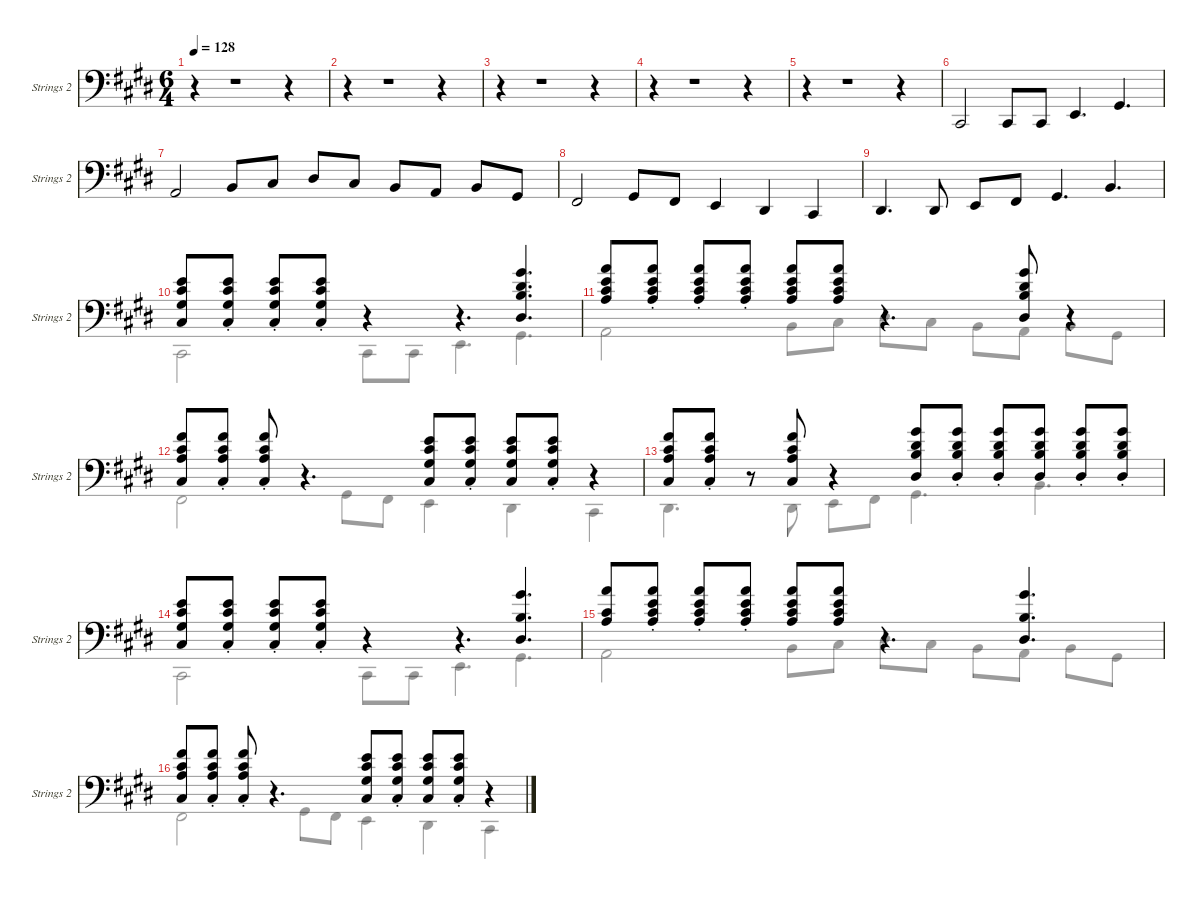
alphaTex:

\defaultSystemsLayout 4
\hideDynamics
\bracketExtendMode nobrackets
\useSystemSignSeparator
\singleTrackTrackNamePolicy allsystems
\multiTrackTrackNamePolicy allsystems
\firstSystemTrackNameMode fullname
\otherSystemsTrackNameMode fullname
\firstSystemTrackNameOrientation horizontal
\otherSystemsTrackNameOrientation horizontal
\track ("Strings 2" "vln.") {instrument stringensemble1}
\staff {score}
\tuning (E4 B3 G3 D3 A2 C2)
\voice
\ts (6 4)
\tempo 128
\clef f4
\ks e
r.4{dy mf beam Down} r.1{beam Down} r.4{beam Down} |
r.4{beam Down} r.1{beam Down} r.4{beam Down} |
r.4{beam Down} r.1{beam Down} r.4{beam Down} |
r.4{beam Down} r.1{beam Down} r.4{beam Down} |
r.4{beam Down} r.1{beam Down} r.4{beam Down} |
1.6{acc #}.2{beam Up} 1.6{acc #}.8{dy f beam Up} 1.6{acc #}.8{beam Up} 4.6{acc forcenatural}.4{d beam Up} 8.6{acc #}.4{d beam Up} |
0.5{acc forcenatural}.2{beam Up} 2.5{acc forcenatural}.8{beam Up} 4.5{acc #}.8{beam Up} 1.4{acc #}.8{beam Up} 4.5{acc #}.8{beam Up} 2.5{acc forcenatural}.8{beam Up} 0.5{acc forcenatural}.8{beam Up} 2.5{acc forcenatural}.8{beam Up} 8.6{acc #}.8{beam Up} |
6.6{acc #}.2{beam Up} 8.6{acc #}.8{beam Up} 6.6{acc #}.8{beam Up} 4.6{acc forcenatural}.4{beam Up} 3.6{acc #}.4{beam Up} 1.6{acc #}.4{beam Up} |
3.6{acc #}.4{d beam Up} 3.6{acc #}.8{beam Up} 4.6{acc forcenatural}.8{beam Up} 6.6{acc #}.8{beam Up} 8.6{acc #}.4{d beam Up} 2.5{acc forcenatural}.4{d beam Up} |
(5.2{acc forcenatural} 6.3{acc #} 6.4{acc #} 4.5{acc #}).8{dy mf beam Up} (5.2{st acc forcenatural} 6.3{st acc #} 6.4{st acc #} 4.5{st acc #}).8{beam Up} (5.2{st acc forcenatural} 6.3{st acc #} 6.4{st acc #} 4.5{st acc #}).8{beam Up} (5.2{st acc forcenatural} 6.3{st acc #} 6.4{st acc #} 4.5{st acc #}).8{beam Up} r.4{beam Up} r.4{d beam Up} (4.1{acc #} 4.2{acc #} 4.3{acc forcenatural} 1.4{acc #}).4{d beam Up} |
(5.1{acc forcenatural} 5.2{acc forcenatural} 6.3{acc #} 7.4{acc forcenatural}).8{beam Up} (5.1{st acc forcenatural} 5.2{st acc forcenatural} 6.3{st acc #} 7.4{st acc forcenatural}).8{beam Up} (5.1{st acc forcenatural} 5.2{st acc forcenatural} 6.3{st acc #} 7.4{st acc forcenatural}).8{beam Up} (5.1{st acc forcenatural} 5.2{st acc forcenatural} 6.3{st acc #} 7.4{st acc forcenatural}).8{beam Up} (5.1{acc forcenatural} 5.2{acc forcenatural} 6.3{acc #} 7.4{acc forcenatural}).8{beam Up} (5.1{acc forcenatural} 5.2{acc forcenatural} 6.3{acc #} 7.4{acc forcenatural}).8{beam Up} r.4{d beam Up} (4.1{acc #} 4.2{acc #} 4.3{acc forcenatural} 1.4{acc #}).8{beam Up} r.4{beam Up} |
(2.1{acc #} 2.2{acc #} 2.3{acc forcenatural} 4.5{acc #}).8{beam Up} (2.1{st acc #} 2.2{st acc #} 2.3{st acc forcenatural} 4.5{st acc #}).8{beam Up} (2.1{st acc #} 2.2{st acc #} 2.3{st acc forcenatural} 4.5{st acc #}).8{beam Up} r.4{d beam Up} (0.1{acc forcenatural} 2.2{acc #} 1.3{acc #} 4.5{acc #}).8{beam Up} (0.1{st acc forcenatural} 6.3{st acc #} 6.4{st acc #} 4.5{st acc #}).8{beam Up} (0.1{acc forcenatural} 6.3{acc #} 6.4{acc #} 4.5{acc #}).8{beam Up} (0.1{st acc forcenatural} 6.3{st acc #} 6.4{st acc #} 4.5{st acc #}).8{beam Up} r.4{beam Up} |
(2.1{acc #} 2.2{acc #} 2.3{acc forcenatural} 4.5{acc #}).8{beam Up} (2.1{st acc #} 2.2{st acc #} 2.3{st acc forcenatural} 4.5{st acc #}).8{beam Up} r.8{beam Up} (2.1{acc #} 2.2{acc #} 2.3{acc forcenatural} 4.5{acc #}).8{beam Up} r.4{beam Up} (4.1{acc #} 4.2{acc #} 4.3{acc forcenatural} 6.5{acc #}).8{beam Up} (4.1{st acc #} 4.2{st acc #} 4.3{st acc forcenatural} 6.5{st acc #}).8{beam Up} (4.1{st acc #} 4.2{st acc #} 4.3{st acc forcenatural} 6.5{st acc #}).8{beam Up} (4.1{acc #} 4.2{acc #} 4.3{acc forcenatural} 6.5{acc #}).8{beam Up} (4.1{st acc #} 4.2{st acc #} 4.3{st acc forcenatural} 6.5{st acc #}).8{beam Up} (4.1{st acc #} 4.2{st acc #} 4.3{st acc forcenatural} 6.5{st acc #}).8{beam Up} |
(5.2{acc forcenatural} 6.3{acc #} 6.4{acc #} 4.5{acc #}).8{beam Up} (5.2{st acc forcenatural} 6.3{st acc #} 6.4{st acc #} 4.5{st acc #}).8{beam Up} (5.2{st acc forcenatural} 6.3{st acc #} 6.4{st acc #} 4.5{st acc #}).8{beam Up} (5.2{st acc forcenatural} 6.3{st acc #} 6.4{st acc #} 4.5{st acc #}).8{beam Up} r.4{beam Up} r.4{d beam Up} (4.1{acc #} 4.3{acc forcenatural} 1.4{acc #}).4{d beam Up} |
(5.1{acc forcenatural} 6.3{acc #} 7.4{acc forcenatural}).8{beam Up} (5.1{st acc forcenatural} 5.2{st acc forcenatural} 6.3{st acc #} 7.4{st acc forcenatural}).8{beam Up} (5.1{st acc forcenatural} 5.2{st acc forcenatural} 6.3{st acc #} 7.4{st acc forcenatural}).8{beam Up} (5.1{st acc forcenatural} 5.2{st acc forcenatural} 6.3{st acc #} 7.4{st acc forcenatural}).8{beam Up} (5.1{acc forcenatural} 5.2{acc forcenatural} 6.3{acc #} 7.4{acc forcenatural}).8{beam Up} (5.1{acc forcenatural} 5.2{acc forcenatural} 6.3{acc #} 7.4{acc forcenatural}).8{beam Up} r.4{d beam Up} (4.1{acc #} 4.3{acc forcenatural} 1.4{acc #}).4{d beam Up} |
(2.1{acc #} 2.2{acc #} 2.3{acc forcenatural} 4.5{acc #}).8{beam Up} (2.1{st acc #} 2.2{st acc #} 2.3{st acc forcenatural} 4.5{st acc #}).8{beam Up} (2.1{st acc #} 2.2{st acc #} 2.3{st acc forcenatural} 4.5{st acc #}).8{beam Up} r.4{d beam Up} (0.1{acc forcenatural} 6.3{acc #} 6.4{acc #} 4.5{acc #}).8{beam Up} (0.1{st acc forcenatural} 6.3{st acc #} 6.4{st acc #} 4.5{st acc #}).8{beam Up} (0.1{acc forcenatural} 6.3{acc #} 6.4{acc #} 4.5{acc #}).8{beam Up} (0.1{st acc forcenatural} 6.3{st acc #} 6.4{st acc #} 4.5{st acc #}).8{beam Up} r.4{beam Up}
\voice
\clef f4
\ottava regular
\simile none
\ks e
|
|
|
|
|
|
|
|
|
1.6{acc #}.2{beam Down} 1.6{acc #}.8{dy f beam Down} 1.6{acc #}.8{beam Down} 4.6{acc forcenatural}.4{d beam Down} 8.6{acc #}.4{d beam Down} |
0.5{acc forcenatural}.2{beam Down} 2.5{acc forcenatural}.8{beam Down} 4.5{acc #}.8{beam Down} 6.5{acc #}.8{beam Down} 4.5{acc #}.8{beam Down} 2.5{acc forcenatural}.8{beam Down} 0.5{acc forcenatural}.8{beam Down} 2.5{acc forcenatural}.8{beam Down} 8.6{acc #}.8{beam Down} |
6.6{acc #}.2{beam Down} 8.6{acc #}.8{beam Down} 6.6{acc #}.8{beam Down} 4.6{acc forcenatural}.4{beam Down} 3.6{acc #}.4{beam Down} 1.6{acc #}.4{beam Down} |
3.6{acc #}.4{d beam Down} 3.6{acc #}.8{beam Down} 4.6{acc forcenatural}.8{beam Down} 6.6{acc #}.8{beam Down} 8.6{acc #}.4{d beam Down} 11.6{acc forcenatural}.4{d beam Down} |
1.6{acc #}.2{dy mf beam Down} 1.6{acc #}.8{dy f beam Down} 1.6{acc #}.8{beam Down} 4.6{acc forcenatural}.4{d beam Down} 8.6{acc #}.4{d beam Down} |
0.5{acc forcenatural}.2{beam Down} 2.5{acc forcenatural}.8{beam Down} 4.5{acc #}.8{beam Down} 6.5{acc #}.8{beam Down} 4.5{acc #}.8{beam Down} 2.5{acc forcenatural}.8{beam Down} 0.5{acc forcenatural}.8{beam Down} 2.5{acc forcenatural}.8{beam Down} 8.6{acc #}.8{beam Down} |
6.6{acc #}.2{beam Down} 8.6{acc #}.8{beam Down} 6.6{acc #}.8{beam Down} 4.6{acc forcenatural}.4{beam Down} 3.6{acc #}.4{beam Down} 1.6{acc #}.4{beam Down}
